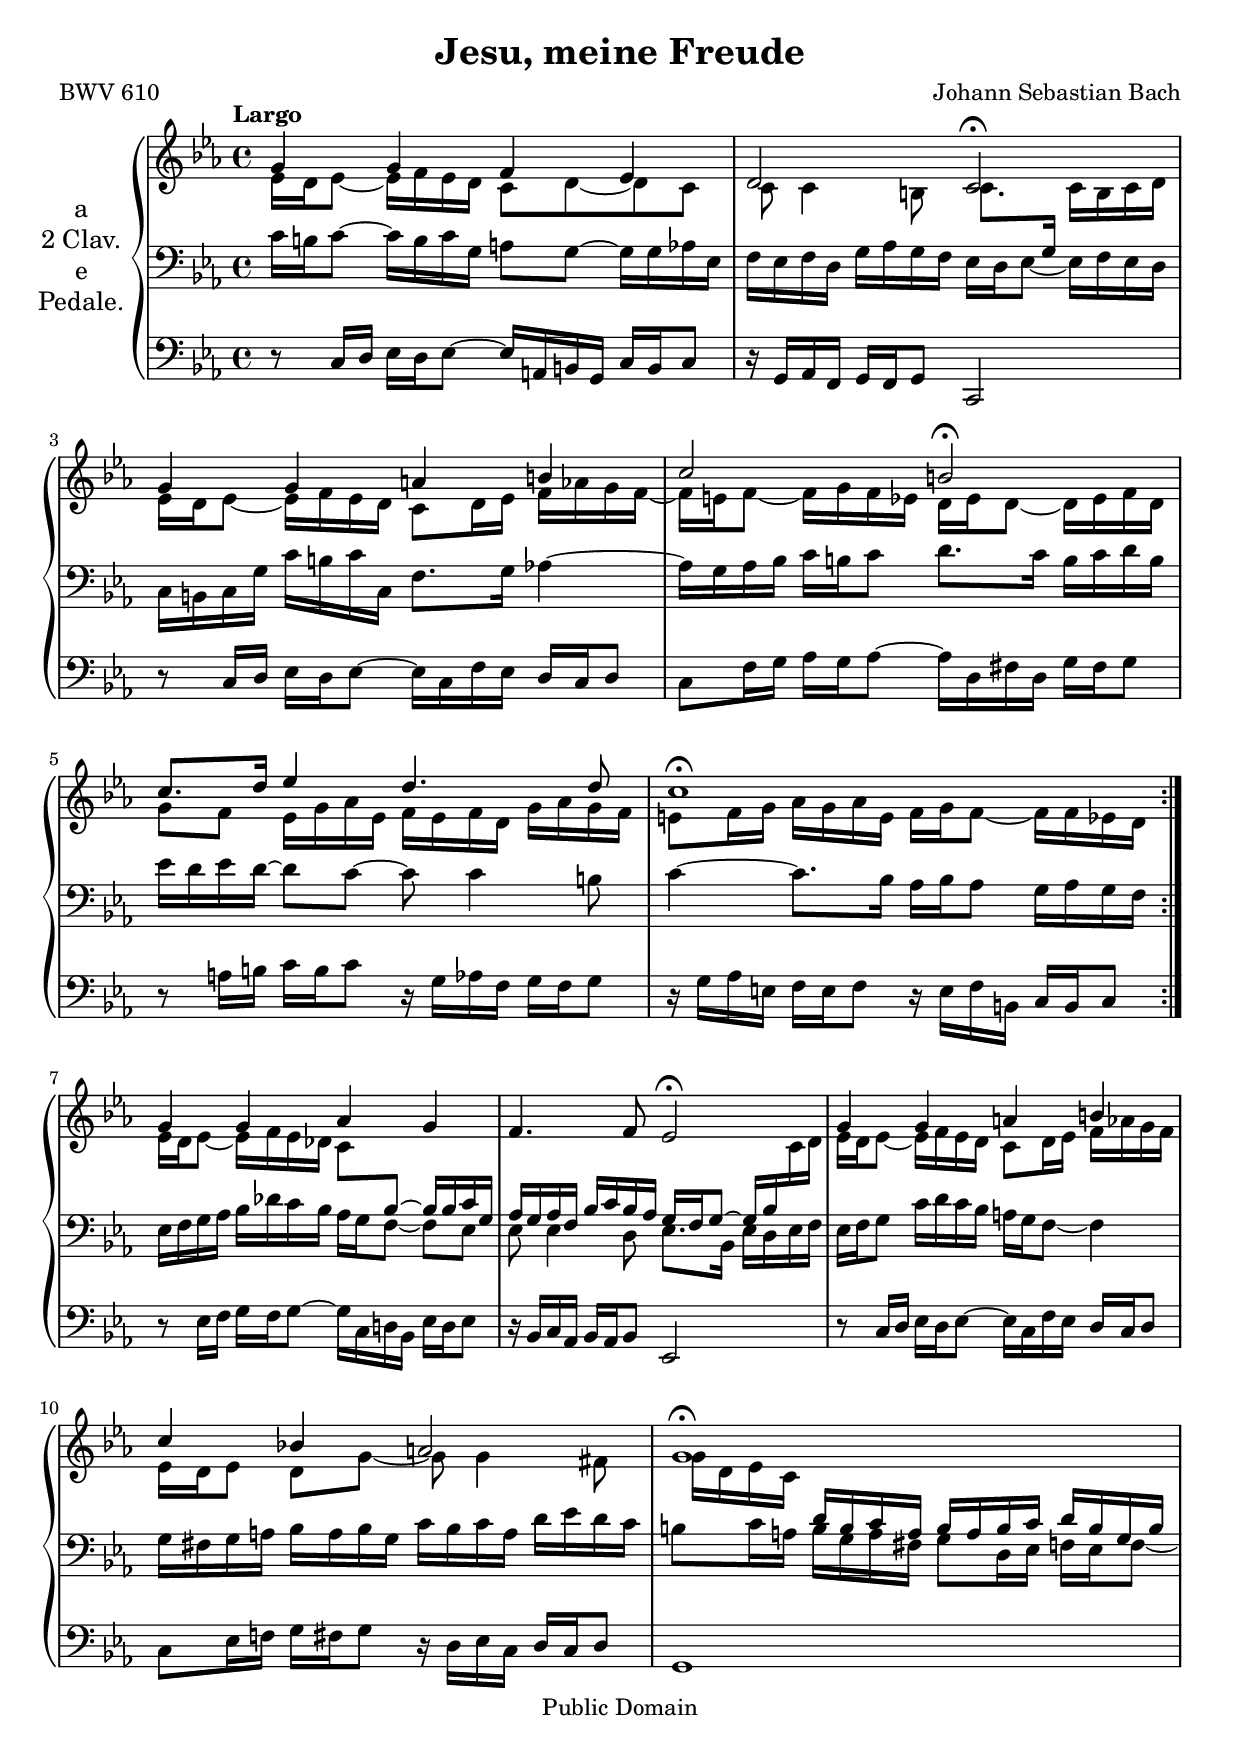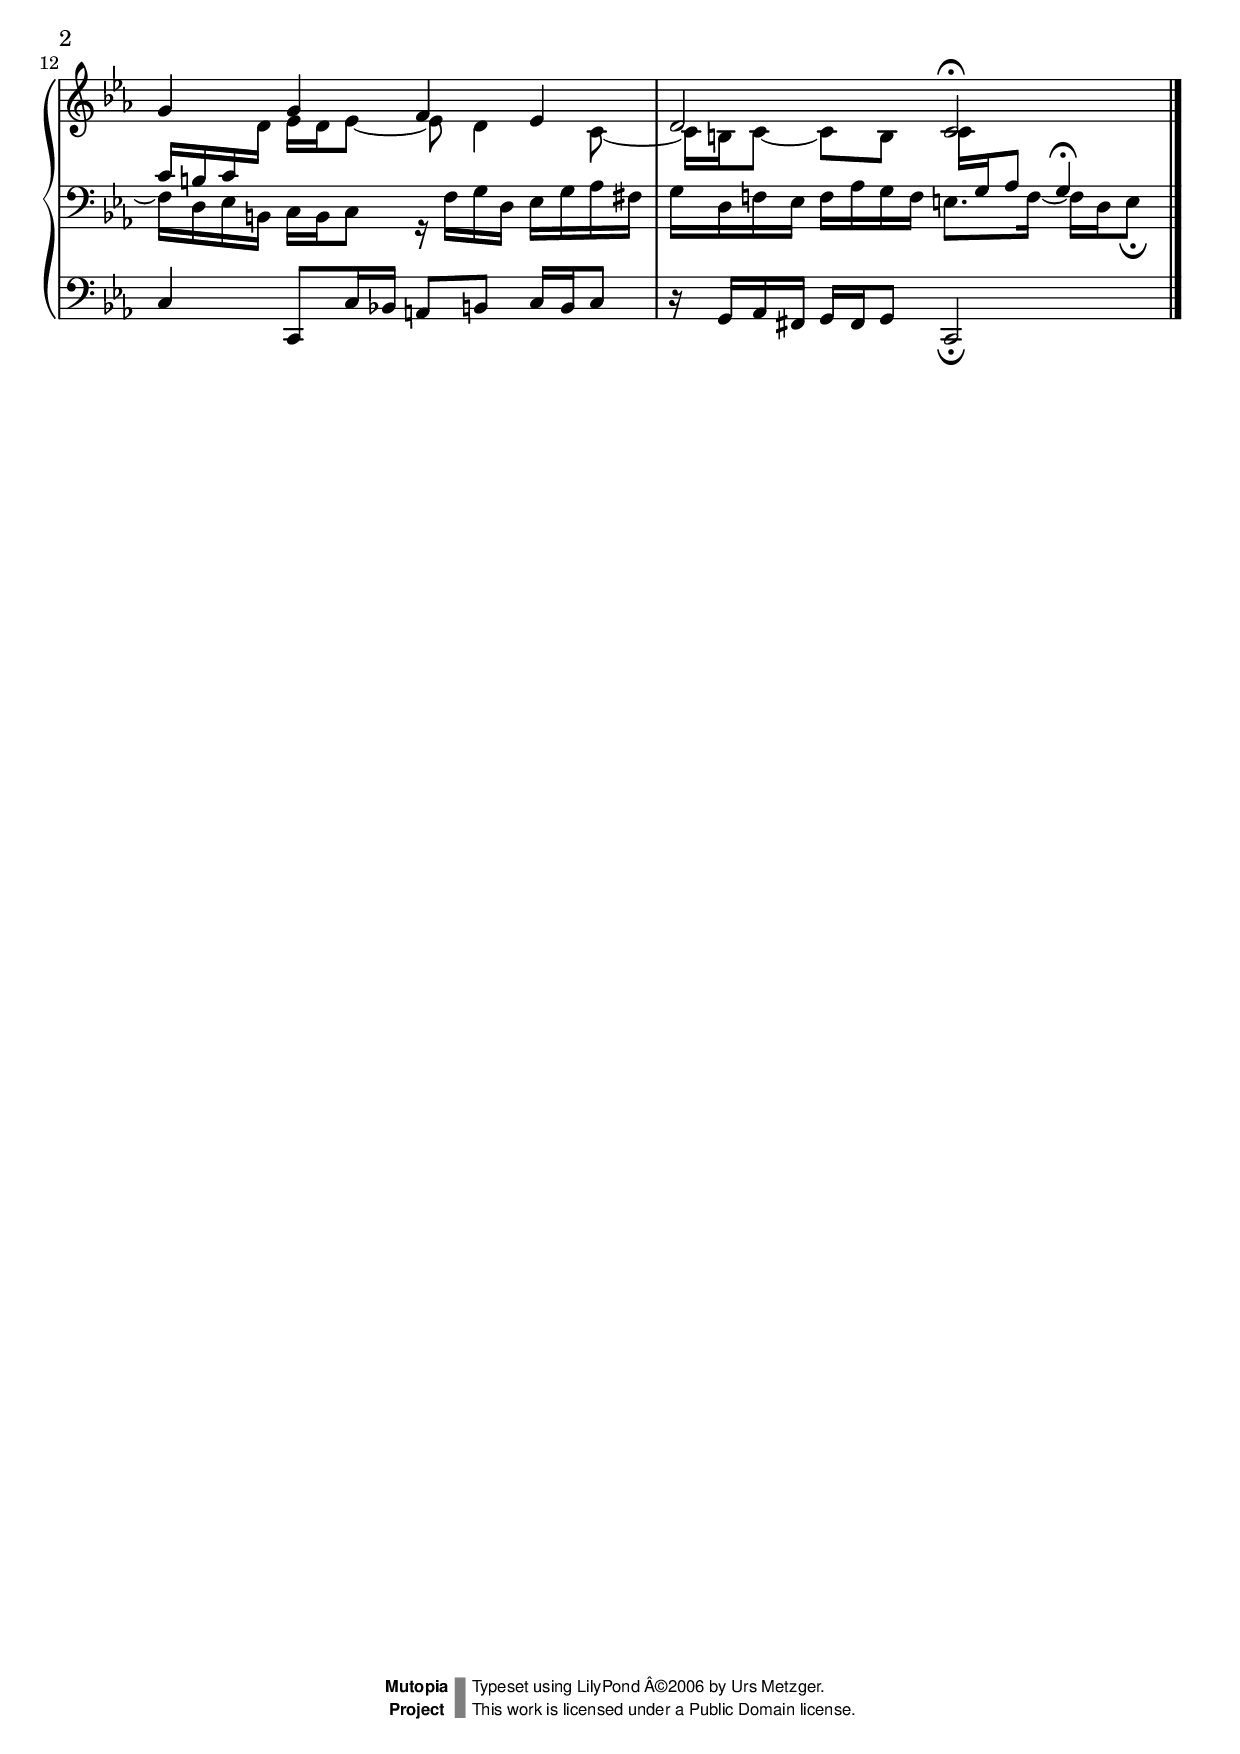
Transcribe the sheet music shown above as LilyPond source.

\version "2.21.0"
%\include "example-header.ily"


\header {
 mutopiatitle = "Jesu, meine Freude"
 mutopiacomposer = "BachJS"
 poet = "BWV 610"
 %mutopiaopus = "BWV 610"
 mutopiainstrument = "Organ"
 date = ""
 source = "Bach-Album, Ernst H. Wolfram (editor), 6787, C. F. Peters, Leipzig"
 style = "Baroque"
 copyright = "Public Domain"
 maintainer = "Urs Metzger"
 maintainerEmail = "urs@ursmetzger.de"
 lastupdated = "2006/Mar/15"

 title = "Jesu, meine Freude"
 composer = "Johann Sebastian Bach"
 %opus="BWV 610"

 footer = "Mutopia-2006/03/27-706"
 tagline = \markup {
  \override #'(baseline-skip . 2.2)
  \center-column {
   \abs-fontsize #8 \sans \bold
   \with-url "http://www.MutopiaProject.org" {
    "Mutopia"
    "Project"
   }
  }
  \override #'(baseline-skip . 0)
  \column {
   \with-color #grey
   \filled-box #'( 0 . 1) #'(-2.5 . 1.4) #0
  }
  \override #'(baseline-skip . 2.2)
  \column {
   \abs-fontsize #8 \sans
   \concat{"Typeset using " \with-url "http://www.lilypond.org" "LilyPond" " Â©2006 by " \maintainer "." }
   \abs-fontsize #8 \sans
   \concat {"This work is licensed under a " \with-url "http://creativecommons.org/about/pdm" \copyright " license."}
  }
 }
}

\include "deutsch.ly"

global = {
   \key c \minor
   \time 4/4
   \tempo Largo
   \accidentalStyle default
}

halsup = {
  \voiceOne
}

halsdown = {
  \voiceTwo
}

staffup = {
   \change Staff = "right" \halsdown
}

staffdown = {
   \change Staff = "left" \halsup
}

sopran = {
   \new Voice \relative g' {
      \global
      \halsup
      \repeat volta 2 {
         g4 g f es
         d2 c\fermata
         g'4 g a h
         c2 h\fermata
         %% Takt 5 ==============================================
         c8. d16 es4 d4. d8
         c1\fermata
      }
      g4 g as g
      f4. f8 es2\fermata
      g4 g a h
      %% Takt 10 =============================================
      c4 b! a2
      g1\fermata
      g4 g f es
      d2 c2\fermata \bar "|."
   }
}

alt = {
   \new Voice \relative es' {
      \global
      \halsdown
      \repeat volta 2 {
         es16 d es8~ 16 f es d c8 d~ d c
         c8 c4 h8 c8. \staffdown g16 \staffup c h c d
         es16 d es8~ 16 f es d c8 d16 es f as g f~
         16 e f8~ 16 g f es d es d8~ 16 es f d
         %% Takt 5 ==============================================
         g8 f es16 g as es f es f d g as g f
         e8 f16 g as g as e f g f8~ 16 f es d
      }
      es16 d es8~ 16 f es des c8 \staffdown b~ 16 b c g
      as16 g as f b c b as g f g8~ 16 b \staffup c d
      es16 d es8~ 16 f es d c8 d16 es f as g f
      %% Takt 10 =============================================
      es16 d es8 d g~g g4 fis8
      g16 d es c \staffdown d h c a h a h c d h g h
      c16 h c \staffup d es d es8~ 8 d4 c8~
      16 h c8~ 8 h c16 \staffdown g as8 g4\fermata
   }
}

tenor = {
   \new Voice \relative {
      \global
      \repeat volta 2 {
         c'16 h c8~ 16 h c g a8 g~ 16 g as es
         f16 es f d g as g f es d \tieDown es8~ 16 \tieNeutral f es d
         c16 h c g' c h c c, f8. g16 as!4~
         16 g as b c h c8 d8. c16 h c d h
         %% Takt 5 ==============================================
         es16 d es d~ 8 c~c c4 h8
         c4~ 8. b16 as b as8 g16 as g f
      }
      \halsdown es16 f g as b des c b as g f8~ 8 es
      es8 es4 d8 es8. b16 es d es f
      es16 f g8 c16 d c b a g f8~ 4
      %% Takt 10 =============================================
      g16 fis g a b a b g c b c a d es d c
      h8 c16 a h g a fis g8 d16 es f es f8~
      16 d es h c h c8 r16 f g d es g as fis
      g16 d f! es f as g f e8. f16~ 16 d e8\fermata
   }
}

right = {
   \clef treble
   <<
   \alt
   \sopran
   >>
}

left = {
   \clef bass
   <<
   \tenor
   >>
}

pedal = {
   \global
   \clef "bass"
   \relative {
      \repeat volta 2 {
         r8 c16 d es d es8~ 16 a, h g c h c8
         r16 g as f g f g8 c,2
         r8 c'16 d es d es8~ 16 c f es d c d8
         c8 f16 g as g as8~ 16 d, fis d g fis g8
         %% Takt 5 ==============================================
         r8 a16 h c h c8
         r16 g as f g f g8
         r16 g as e f e f8 r16 e f h, c h c8
      }
      r8 es16  f g f g8~ 16 c, d! b es d es8
      r16 b c as b as b8 es,2
      r8 c'16 d es d es8~ 16 c f es d c d8
      %% Takt 10 =============================================
      c8 es16 f! g fis g8 r16 d es c d c d8
      g,1
      c4 c,8 c'16 b! a8 h c16 h c8
      r16 g as fis g fis g8 c,2_\fermata
   }
}

\score {
   \new PianoStaff
      { \set PianoStaff.instrumentName = \markup { \large \center-column {
          "a" "" "2 Clav." "" "e"  ""  "Pedale." } \hspace #0.5 }
      <<
         \context Staff = right
         {
            \context Voice = right \right
         }
         \context Staff = left {
            \context Voice = left \left
         }
         \context Staff = pedal {
            \context Voice = pedal \pedal
         }
      >>
   }
   \layout{}
}
